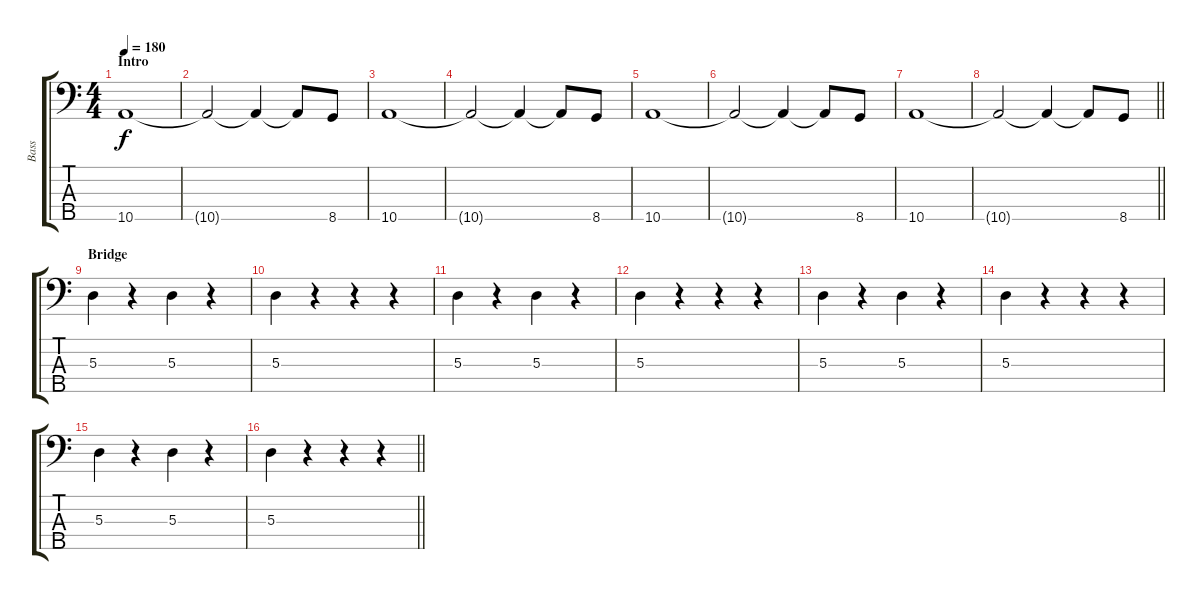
\track ("Bass" "Bass") {instrument electricbassfinger}
\staff {score tabs}
\tuning (G2 D2 A1 E1 B0) {hide}
\ts (4 4)
\section ("" "Intro")
\tempo 180
\clef f4
\ks c
10.5.1{dy f} |
10.5{t}.2 10.5{t}.4 10.5{t}.8 8.5.8 |
10.5.1 |
10.5{t}.2 10.5{t}.4 10.5{t}.8 8.5.8 |
10.5.1 |
10.5{t}.2 10.5{t}.4 10.5{t}.8 8.5.8 |
10.5.1 |
\barLineRight lightlight
10.5{t}.2 10.5{t}.4 10.5{t}.8 8.5.8 |
\section ("" "Bridge")
5.3.4 r.4 5.3.4 r.4 |
5.3.4 r.4 r.4 r.4 |
5.3.4 r.4 5.3.4 r.4 |
5.3.4 r.4 r.4 r.4 |
5.3.4 r.4 5.3.4 r.4 |
5.3.4 r.4 r.4 r.4 |
5.3.4 r.4 5.3.4 r.4 |
\barLineRight lightlight
5.3.4 r.4 r.4 r.4
